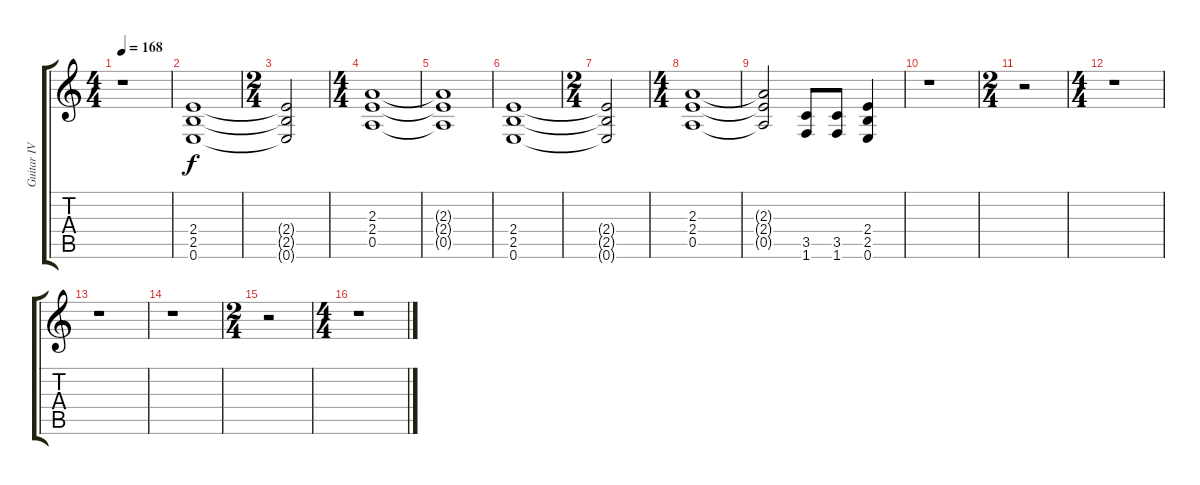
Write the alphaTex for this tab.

\track ("Guitar IV Overdrive/Dist" "Guitar IV ") {instrument distortionguitar}
\staff {score tabs}
\tuning (E4 B3 G3 D3 A2 E2) {hide}
\ts (4 4)
\tempo 168
\clef g2
\ks c
r.1{dy f} |
(2.4 2.5 0.6).1{instrument distortionguitar} |
\ts (2 4)
(2.4{t} 2.5{t} 0.6{t}).2 |
\ts (4 4)
(2.3 2.4 0.5).1 |
(2.3{t} 2.4{t} 0.5{t}).1 |
(2.4 2.5 0.6).1 |
\ts (2 4)
(2.4{t} 2.5{t} 0.6{t}).2 |
\ts (4 4)
(2.3 2.4 0.5).1 |
(2.3{t} 2.4{t} 0.5{t}).2 (3.5 1.6).8 (3.5 1.6).8 (2.4 2.5 0.6).4 |
r.1 |
\ts (2 4)
r.2 |
\ts (4 4)
r.1 |
r.1 |
r.1 |
\ts (2 4)
r.2 |
\ts (4 4)
r.1
